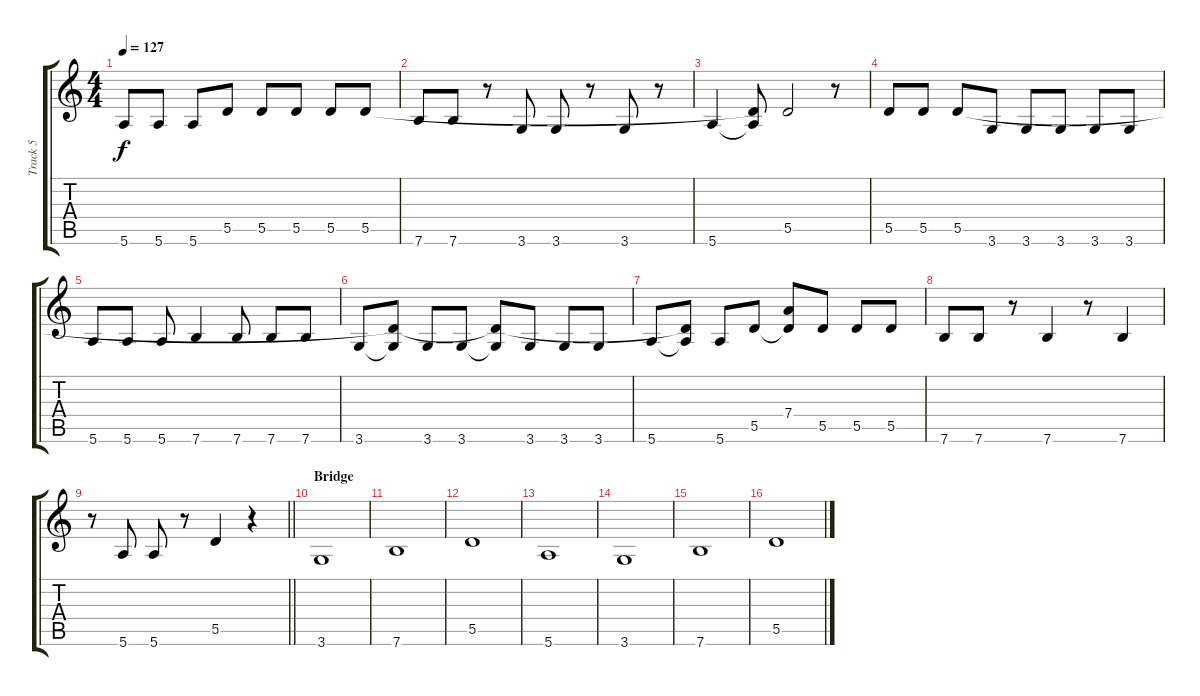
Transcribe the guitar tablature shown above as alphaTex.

\track ("Track 5" "Track 5") {instrument electricbassfinger}
\staff {score tabs}
\tuning (E4 B3 G3 D3 A2 E2) {hide}
\ts (4 4)
\tempo 127
\clef g2
\ks c
5.6.8{dy f} 5.6.8 5.6.8 5.5.8 5.5.8 5.5.8 5.5.8 5.5.8 |
7.6.8 7.6.8 r.8 3.6.8 3.6.8 r.8 3.6.8 r.8 |
5.6.4 (5.5{t} 5.6{t}).8 5.5.2 r.8 |
5.5.8 5.5.8 5.5.8 3.6.8 3.6.8 3.6.8 3.6.8 3.6.8 |
5.6.8 5.6.8 5.6.8 7.6.4 7.6.8 7.6.8 7.6.8 |
3.6.8 (5.5{t} 3.6{t}).8 3.6.8 3.6.8 (5.5{t} 3.6{t}).8 3.6.8 3.6.8 3.6.8 |
5.6.8 (5.5{t} 5.6{t}).8 5.6.8 5.5.8 (7.4 5.5{t}).8 5.5.8 5.5.8 5.5.8 |
7.6.8 7.6.8 r.8 7.6.4 r.8 7.6.4 |
\barLineRight lightlight
r.8 5.6.8 5.6.8 r.8 5.5.4 r.4 |
\section ("" "Bridge")
3.6.1 |
7.6.1 |
5.5.1 |
5.6.1 |
3.6.1 |
7.6.1 |
5.5.1
